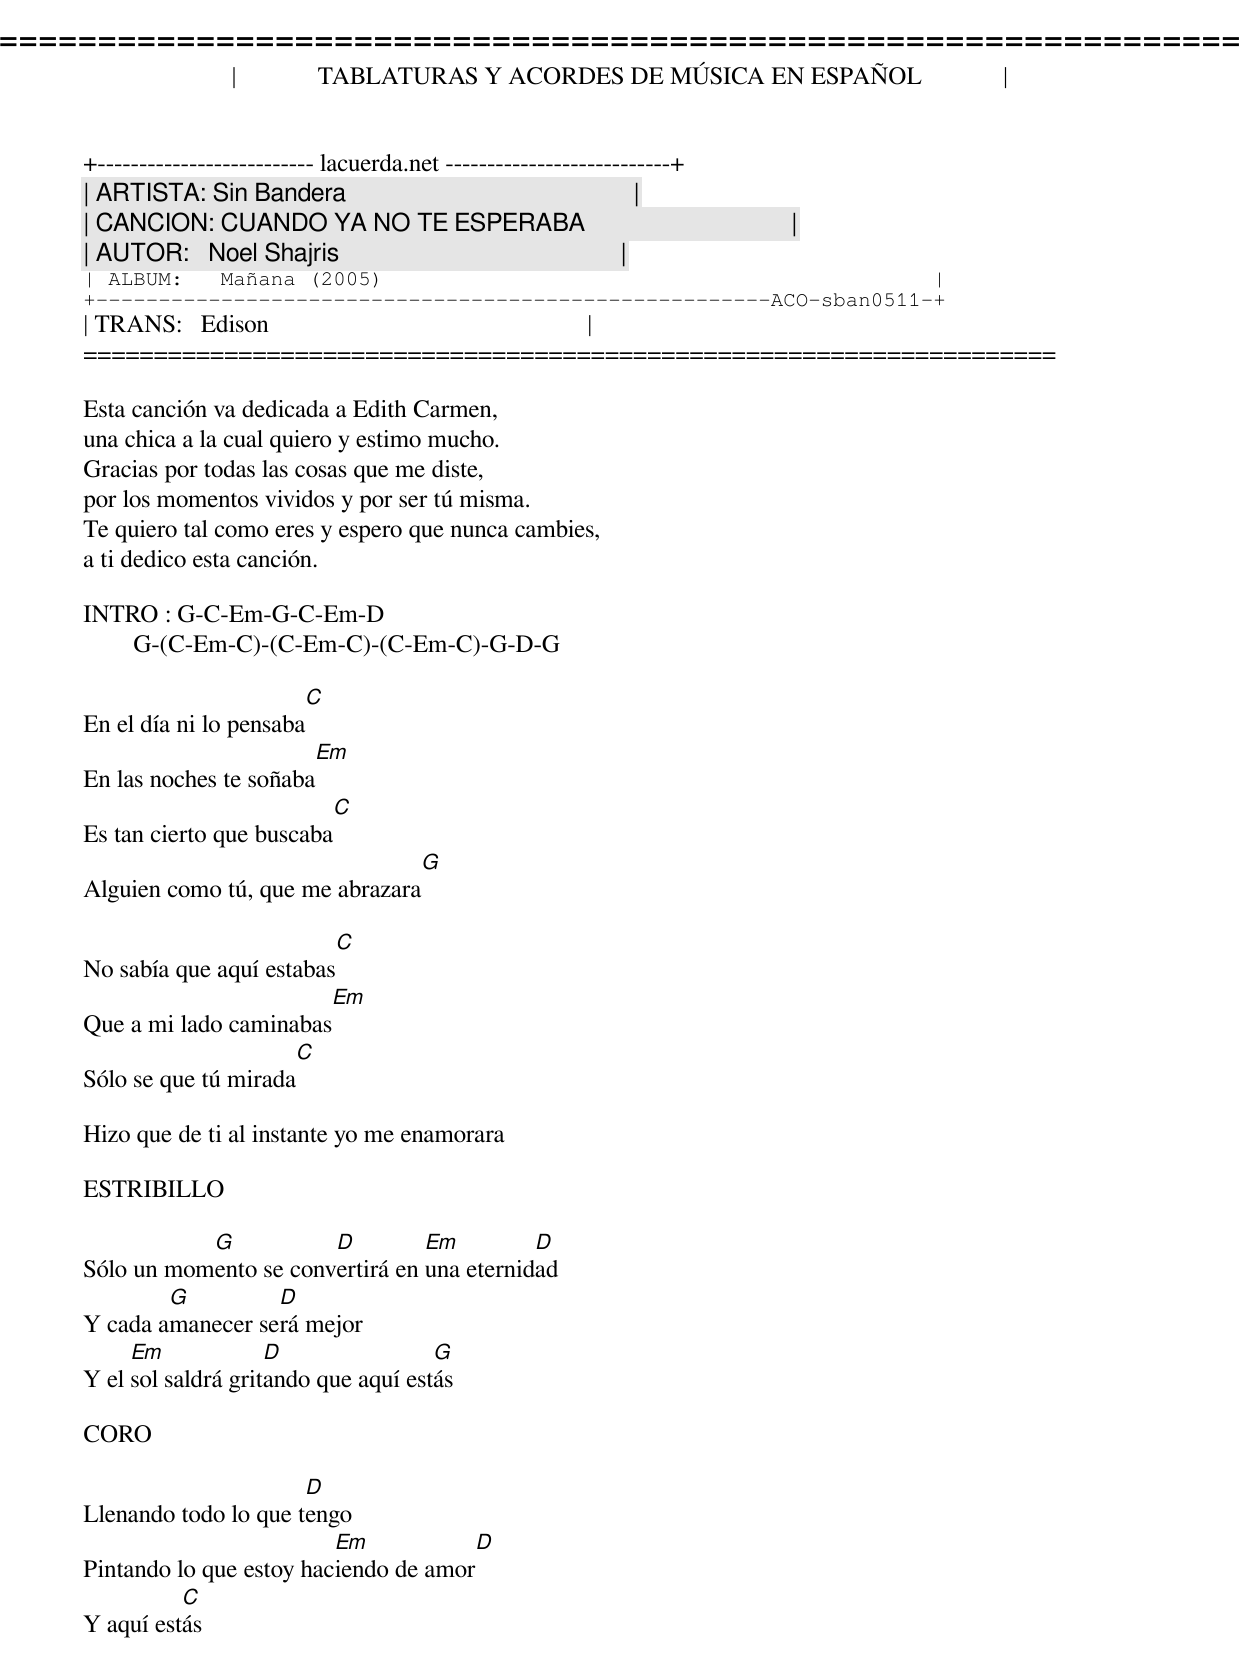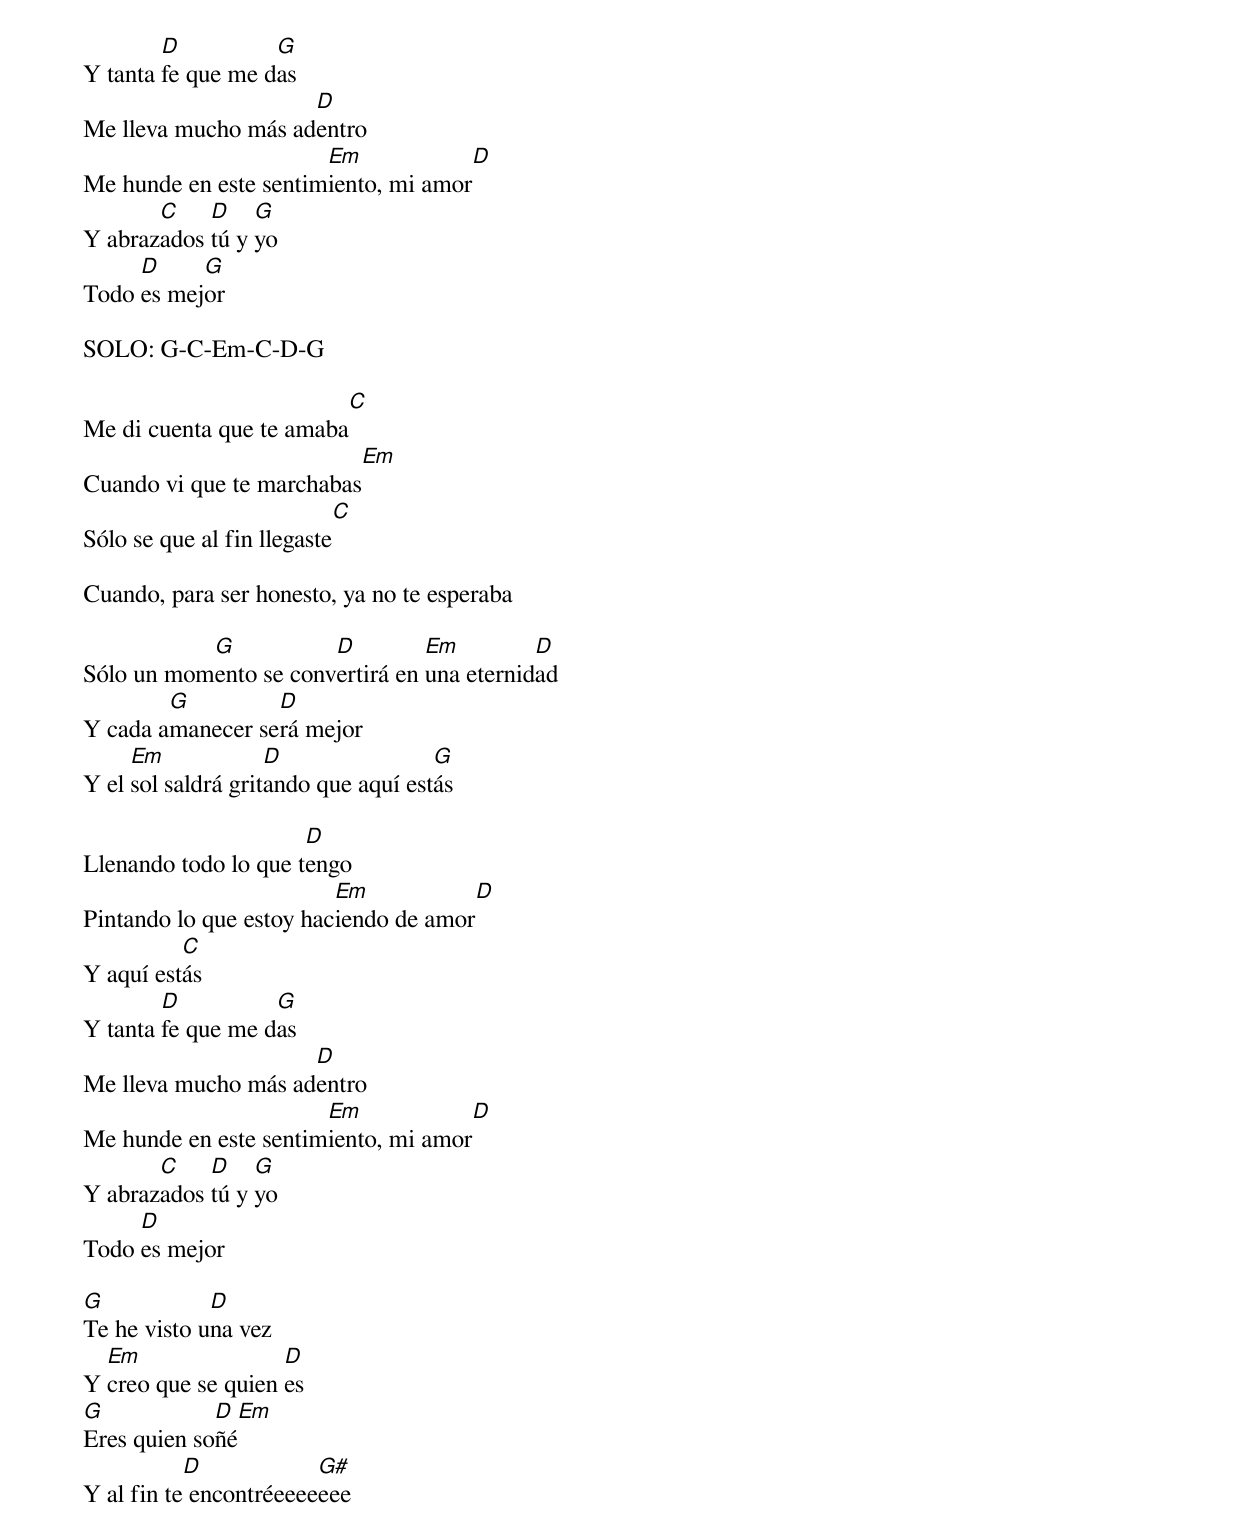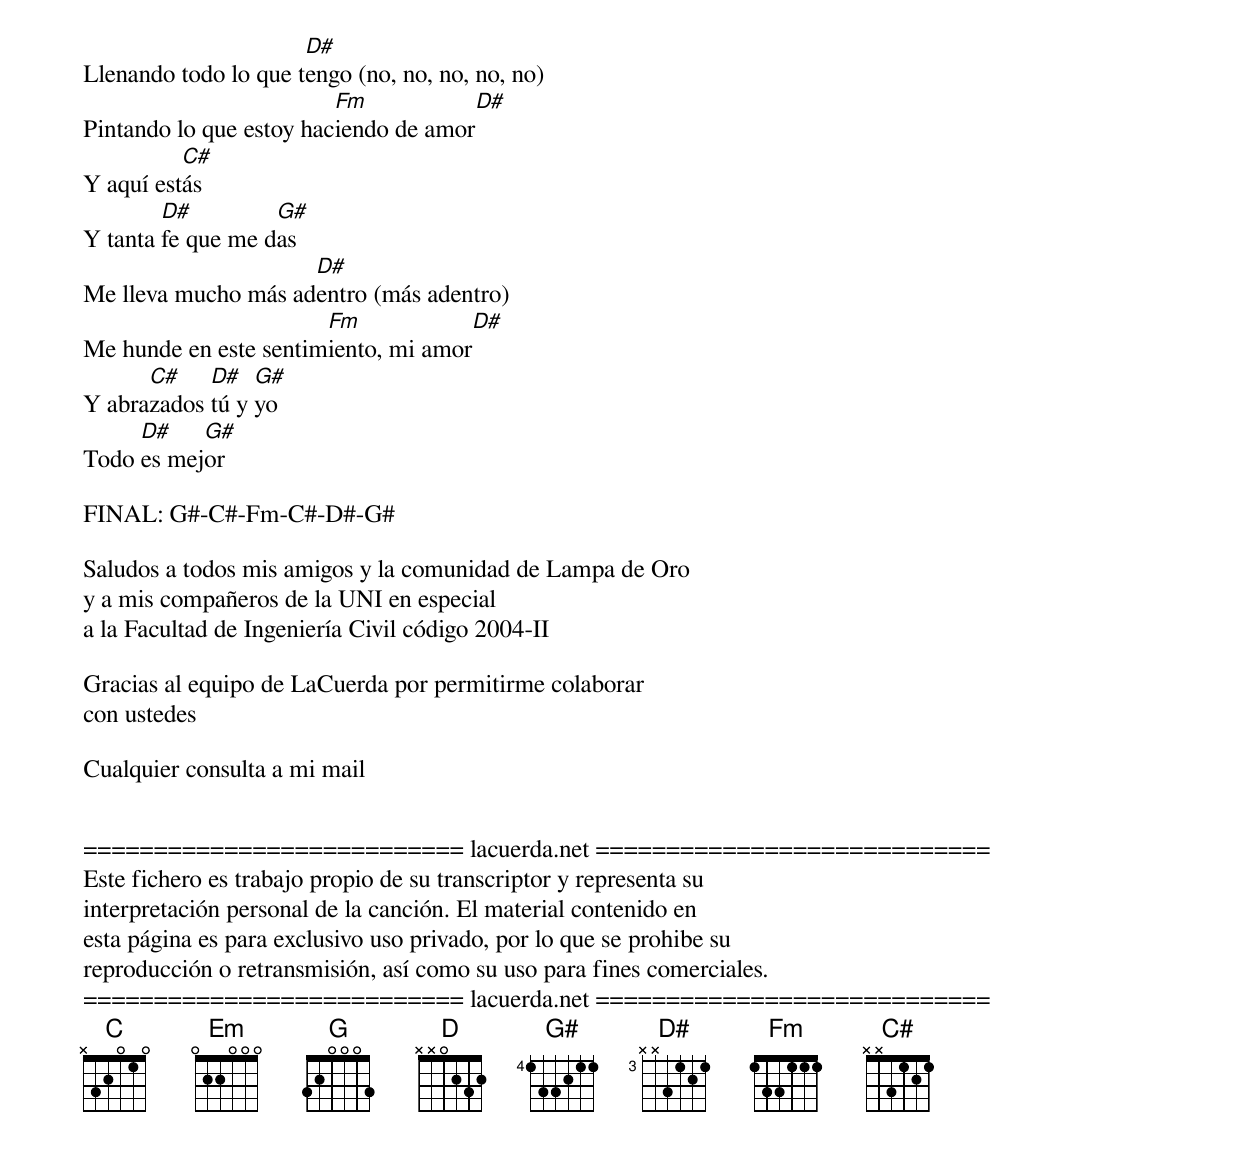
=====================================================================
|             TABLATURAS Y ACORDES DE MÚSICA EN ESPAÑOL             |
+-------------------------- lacuerda.net ---------------------------+
| ARTISTA: Sin Bandera                                              |
| CANCION: CUANDO YA NO TE ESPERABA                                 |
| AUTOR:   Noel Shajris                                             |
| ALBUM:   Mañana (2005)                                            |
+------------------------------------------------------ACO-sban0511-+
| TRANS:   Edison                                                   |
=====================================================================

Esta canción va dedicada a Edith Carmen,
una chica a la cual quiero y estimo mucho.
Gracias por todas las cosas que me diste,
por los momentos vividos y por ser tú misma.
Te quiero tal como eres y espero que nunca cambies,
a ti dedico esta canción.

INTRO : G-C-Em-G-C-Em-D
        G-(C-Em-C)-(C-Em-C)-(C-Em-C)-G-D-G

                        C
En el día ni lo pensaba
                        Em
En las noches te soñaba
                           C
Es tan cierto que buscaba
                                  G
Alguien como tú, que me abrazara

                          C
No sabía que aquí estabas
                         Em
Que a mi lado caminabas
                       C
Sólo se que tú mirada

Hizo que de ti al instante yo me enamorara

ESTRIBILLO

           G           D         Em         D
Sólo un momento se convertirá en una eternidad
        G         D
Y cada amanecer será mejor
     Em             D                G
Y el sol saldrá gritando que aquí estás

CORO

                      D
Llenando todo lo que tengo
                         Em            D
Pintando lo que estoy haciendo de amor
          C
Y aquí estás
        D          G
Y tanta fe que me das
                     D
Me lleva mucho más adentro
                       Em             D
Me hunde en este sentimiento, mi amor
       C    D    G
Y abrazados tú y yo
     D     G
Todo es mejor

SOLO: G-C-Em-C-D-G

                          C
Me di cuenta que te amaba
                           Em
Cuando vi que te marchabas
                            C
Sólo se que al fin llegaste

Cuando, para ser honesto, ya no te esperaba

           G           D         Em         D
Sólo un momento se convertirá en una eternidad
        G         D
Y cada amanecer será mejor
     Em             D                G
Y el sol saldrá gritando que aquí estás

                      D
Llenando todo lo que tengo
                         Em            D
Pintando lo que estoy haciendo de amor
          C
Y aquí estás
        D          G
Y tanta fe que me das
                     D
Me lleva mucho más adentro
                       Em             D
Me hunde en este sentimiento, mi amor
       C    D    G
Y abrazados tú y yo
     D
Todo es mejor

G            D
Te he visto una vez
  Em                D
Y creo que se quien es
G            D   Em
Eres quien soñé
           D            G#
Y al fin te encontréeeeeeee

                      D#
Llenando todo lo que tengo (no, no, no, no, no)
                         Fm            D#
Pintando lo que estoy haciendo de amor
          C#
Y aquí estás
        D#         G#
Y tanta fe que me das
                     D#
Me lleva mucho más adentro (más adentro)
                       Fm             D#
Me hunde en este sentimiento, mi amor
      C#    D#   G#
Y abrazados tú y yo
     D#    G#
Todo es mejor

FINAL: G#-C#-Fm-C#-D#-G#

Saludos a todos mis amigos y la comunidad de Lampa de Oro
y a mis compañeros de la UNI en especial
a la Facultad de Ingeniería Civil código 2004-II

Gracias al equipo de LaCuerda por permitirme colaborar
con ustedes

Cualquier consulta a mi mail


=========================== lacuerda.net ============================
Este fichero es trabajo propio de su transcriptor y representa su
interpretación personal de la canción. El material contenido en
esta página es para exclusivo uso privado, por lo que se prohibe su
reproducción o retransmisión, así como su uso para fines comerciales.
=========================== lacuerda.net ============================
